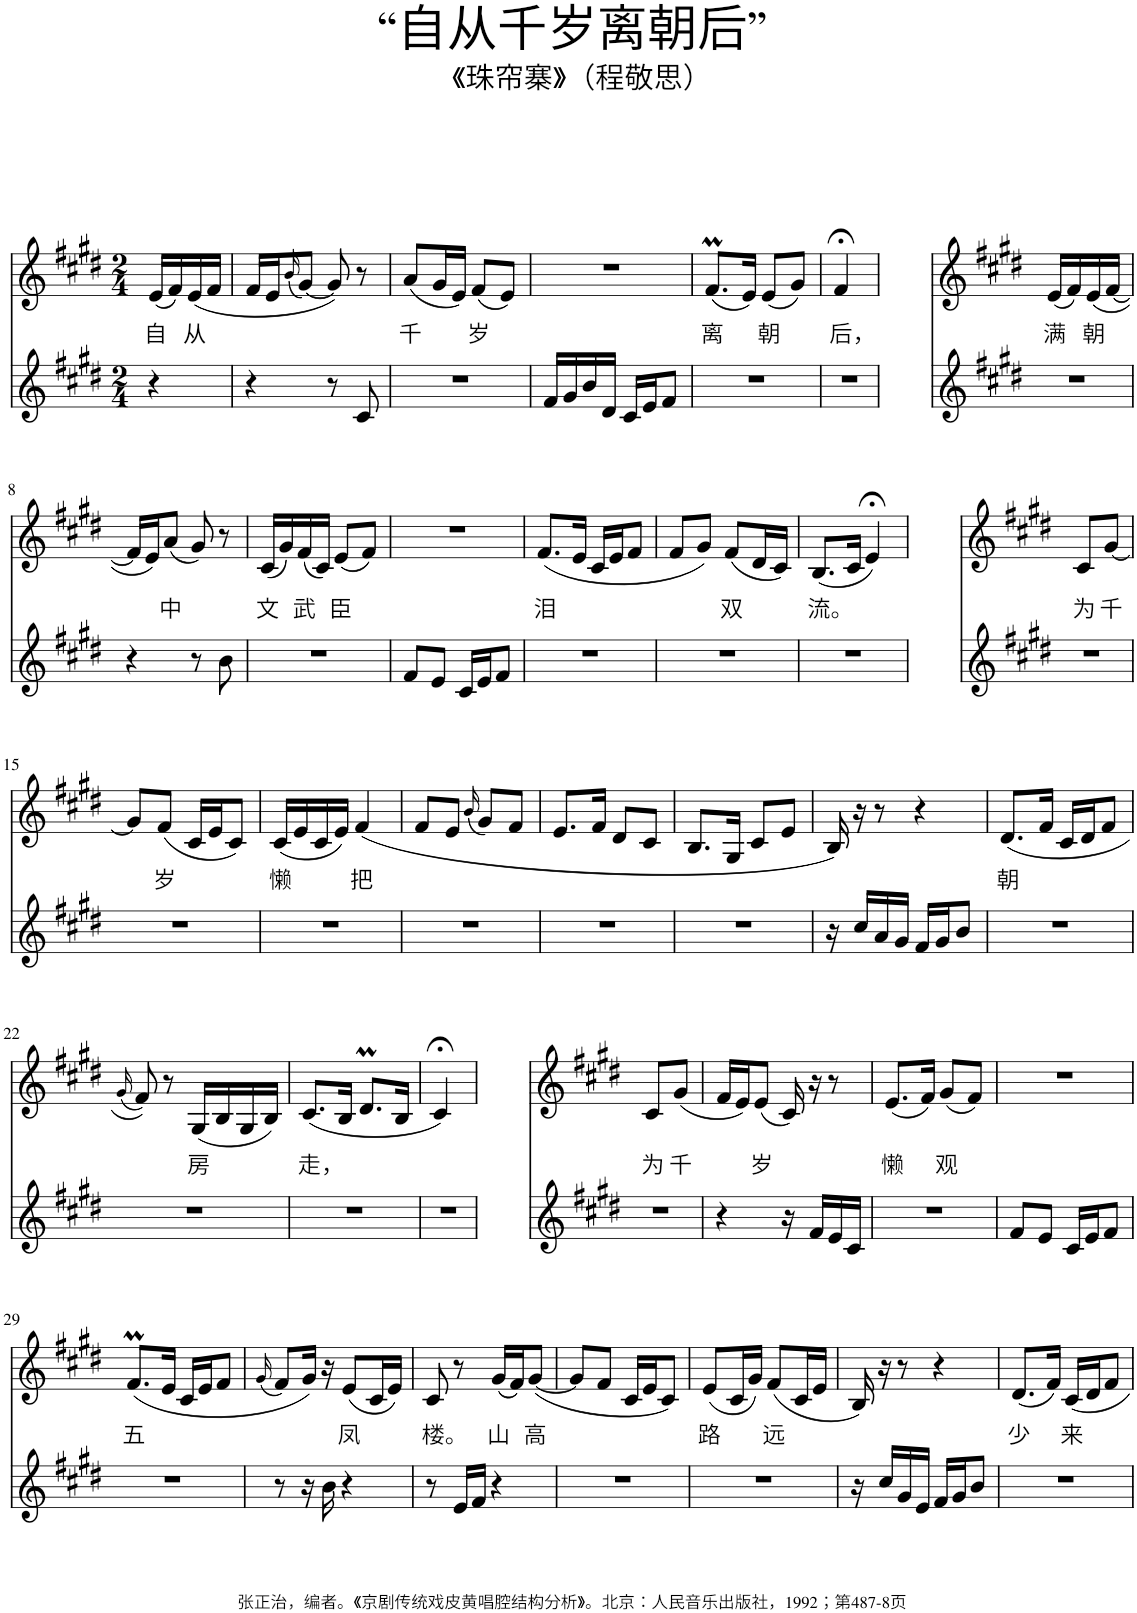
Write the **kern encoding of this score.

**kern	**kern	**text
*part2	*part1	*part1
*staff2	*staff1	*staff1
*I"Piano	*I"Piano	*
*I'Pno	*I'Pno	*
*clefG2	*clefG2	*
*k[f#c#g#d#]	*k[f#c#g#d#]	*
*M2/4	*M2/4	*
=1	=1	=1
!	!	!LO:LY:b
4r	(16e/LL	自
.	16f#/)	.
!	!	!LO:LY:b
.	(16e/	从
.	16f#/JJ	.
=2	=2	=2
4r	16f#/LL	.
.	16e/J	.
.	(16qb/	.
.	[8g#/J)	.
8r	8g#/])	.
8c#/	8r	.
=3	=3	=3
!	!	!LO:LY:b
2r	(8a/L	千
.	16g#/L	.
.	16e/JJ)	.
!	!	!LO:LY:b
.	(8f#/L	岁
.	8e/J)	.
=4	=4	=4
16f#/LL	2r	.
16g#/	.	.
16b/	.	.
16d#/JJ	.	.
16c#/LL	.	.
16e/J	.	.
8f#/J	.	.
=5	=5	=5
!	!	!LO:LY:b
2r	(8.f#M/L	离
.	16e/Jk)	.
!	!	!LO:LY:b
.	(8e/L	朝
.	8g#/J)	.
=6	=6	=6
!	!	!LO:LY:b
2r	4f#;</	后，
.	4ryy	.
=7	=7	=7
!	!	!LO:LY:b
2r	(16e/LL	满
.	16f#/)	.
!	!	!LO:LY:b
.	(16e/	朝
.	[16f#/JJ	.
.	4ryy	.
!!LO:LB:g=z
=8	=8	=8
4r	16f#/LL]	.
.	16e/J)	.
!	!	!LO:LY:b
.	(8a/J	中
8r	8g#/)	.
8b\	8r	.
=9	=9	=9
!	!	!LO:LY:b
2r	(16c#/LL	文
.	16g#/)	.
!	!	!LO:LY:b
.	(16f#/	武
.	16c#/JJ)	.
!	!	!LO:LY:b
.	(8e/L	臣
.	8f#/J)	.
=10	=10	=10
8f#/L	2r	.
8e/J	.	.
16c#/LL	.	.
16e/J	.	.
8f#/J	.	.
=11	=11	=11
!	!	!LO:LY:b
2r	(8.f#/L	泪
.	16e/Jk	.
.	16c#/LL	.
.	16e/J	.
.	8f#/J	.
=12	=12	=12
2r	8f#/L	.
.	8g#/J)	.
!	!	!LO:LY:b
.	(8f#/L	双
.	16d#/L	.
.	16c#/JJ)	.
=13	=13	=13
!	!	!LO:LY:b
2r	(8.B/L	流。
.	16c#/Jk	.
.	4e;</)	.
=14	=14	=14
!	!	!LO:LY:b
2r	8c#/L	为
!	!	!LO:LY:b
.	[8g#/J	千
.	4ryy	.
!!LO:LB:g=z
=15	=15	=15
2r	8g#/L]	.
!	!	!LO:LY:b
.	(8f#/J	岁
.	16c#/LL	.
.	16e/J	.
.	8c#/J)	.
=16	=16	=16
!	!	!LO:LY:b
2r	(16c#/LL	懒
.	16e/	.
.	16c#/	.
.	16e/JJ)	.
!	!	!LO:LY:b
.	(4f#/	把
=17	=17	=17
2r	8f#/L	.
.	8e/J	.
.	(16qb/	.
.	8g#/L)	.
.	8f#/J	.
=18	=18	=18
2r	8.e/L	.
.	16f#/Jk	.
.	8d#/L	.
.	8c#/J	.
=19	=19	=19
2r	8.B/L	.
.	16G#/Jk	.
.	8c#/L	.
.	8e/J	.
=20	=20	=20
16r	16B/)	.
16cc#/LL	16r	.
16a/	8r	.
16g#/JJ	.	.
16f#/LL	4r	.
16g#/J	.	.
8b/J	.	.
=21	=21	=21
!	!	!LO:LY:b
2r	(8.d#/L	朝
.	16f#/Jk	.
.	16c#/LL	.
.	16d#/J	.
.	8f#/J	.
!!LO:LB:g=z
=22	=22	=22
.	(16qg#/	.
2r	8f#/))	.
.	8r	.
!	!	!LO:LY:b
.	(16G#/LL	房
.	16B/	.
.	16G#/	.
.	16B/JJ)	.
=23	=23	=23
!	!	!LO:LY:b
2r	(8.c#/L	走，
.	16B/Jk	.
.	8.d#m/L	.
.	16B/Jk	.
=24	=24	=24
2r	4c#;</)	.
.	4ryy	.
=25	=25	=25
!	!	!LO:LY:b
2r	8c#/L	为
!	!	!LO:LY:b
.	(8g#/J	千
.	4ryy	.
=26	=26	=26
4r	16f#/LL	.
.	16e/J)	.
!	!	!LO:LY:b
.	(8e/J	岁
16r	16c#/)	.
16f#/LL	16r	.
16e/	8r	.
16c#/JJ	.	.
=27	=27	=27
!	!	!LO:LY:b
2r	(8.e/L	懒
.	16f#/Jk)	.
!	!	!LO:LY:b
.	(8g#/L	观
.	8f#/J)	.
=28	=28	=28
8f#/L	2r	.
8e/J	.	.
16c#/LL	.	.
16e/J	.	.
8f#/J	.	.
!!LO:LB:g=z
=29	=29	=29
!	!	!LO:LY:b
2r	(8.f#M/L	五
.	16e/Jk	.
.	16c#/LL	.
.	16e/J	.
.	8f#/J	.
=30	=30	=30
.	(16qg#/	.
8r	8f#/L)	.
16r	16g#/Jk)	.
16b\	16r	.
!	!	!LO:LY:b
4r	(8e/L	凤
.	16c#/L	.
.	16e/JJ)	.
=31	=31	=31
!	!	!LO:LY:b
8r	8c#/	楼。
16e/LL	8r	.
16f#/JJ	.	.
!	!	!LO:LY:b
4r	(16g#/LL	山
.	16f#/J)	.
!	!	!LO:LY:b
.	([8g#/J	高
=32	=32	=32
2r	8g#/L]	.
.	8f#/J	.
.	16c#/LL	.
.	16e/J	.
.	8c#/J)	.
=33	=33	=33
!	!	!LO:LY:b
2r	(8e/L	路
.	16c#/L	.
.	16g#/JJ)	.
!	!	!LO:LY:b
.	(8f#/L	远
.	16c#/L	.
.	16e/JJ	.
=34	=34	=34
16r	16B/)	.
16cc#/LL	16r	.
16g#/	8r	.
16e/JJ	.	.
16f#/LL	4r	.
16g#/J	.	.
8b/J	.	.
=35	=35	=35
!	!	!LO:LY:b
2r	(8.d#/L	少
.	16f#/Jk)	.
!	!	!LO:LY:b
.	16c#/LL	来
.	16d#/J	.
.	8f#/J	.
=	=	=
*-	*-	*-
